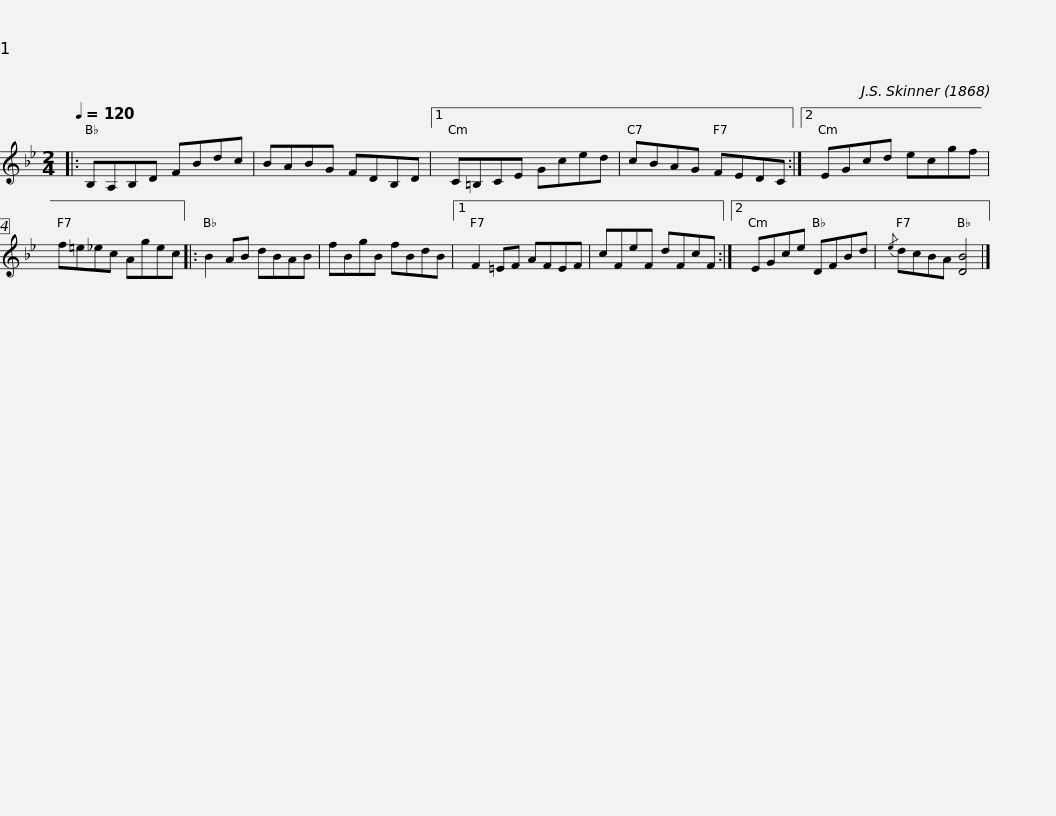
X:1
L:1/8
Q:1/4=120
M:2/4
I:linebreak $
K:Bb
V:1 treble
V:1
|: B,A,B,D FBdc | BABG FDB,D |1 C=B,CE Gced | cBAG FEDC :|2 EGcd ecgf |$ %5
 f=e_ec Agec |: B2 AB dBAB | fBgB fBdB |1 F2 =EF AFEF | cFeF dFcF :|2$ %10
 EGce DFBd |{/e} dcBA [DB]4 |] %12
